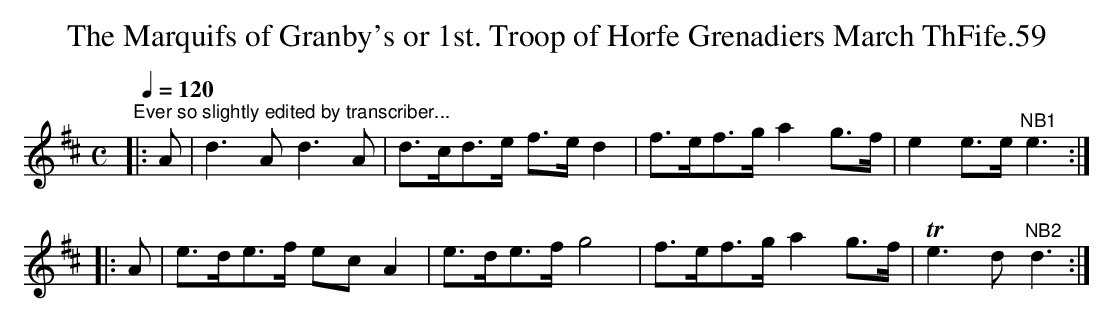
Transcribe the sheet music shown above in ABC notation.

X:1
T:Marquifs of Granby's or 1st. Troop of Horfe Grenadiers March ThFife.59, The
M:C
L:1/8
Q:1/4=120
K:D
"^Ever so slightly edited by transcriber..."|: A | d3 A d3 A | d>cd>e f>e d2 | f>ef>g a2 g>f | e2 e>e "^NB1"e3 :|
|: A | e>de>f ec A2 | e>de>f g4 | f>ef>g a2 g>f | !trill!e3 d "^NB2"d3 :|
